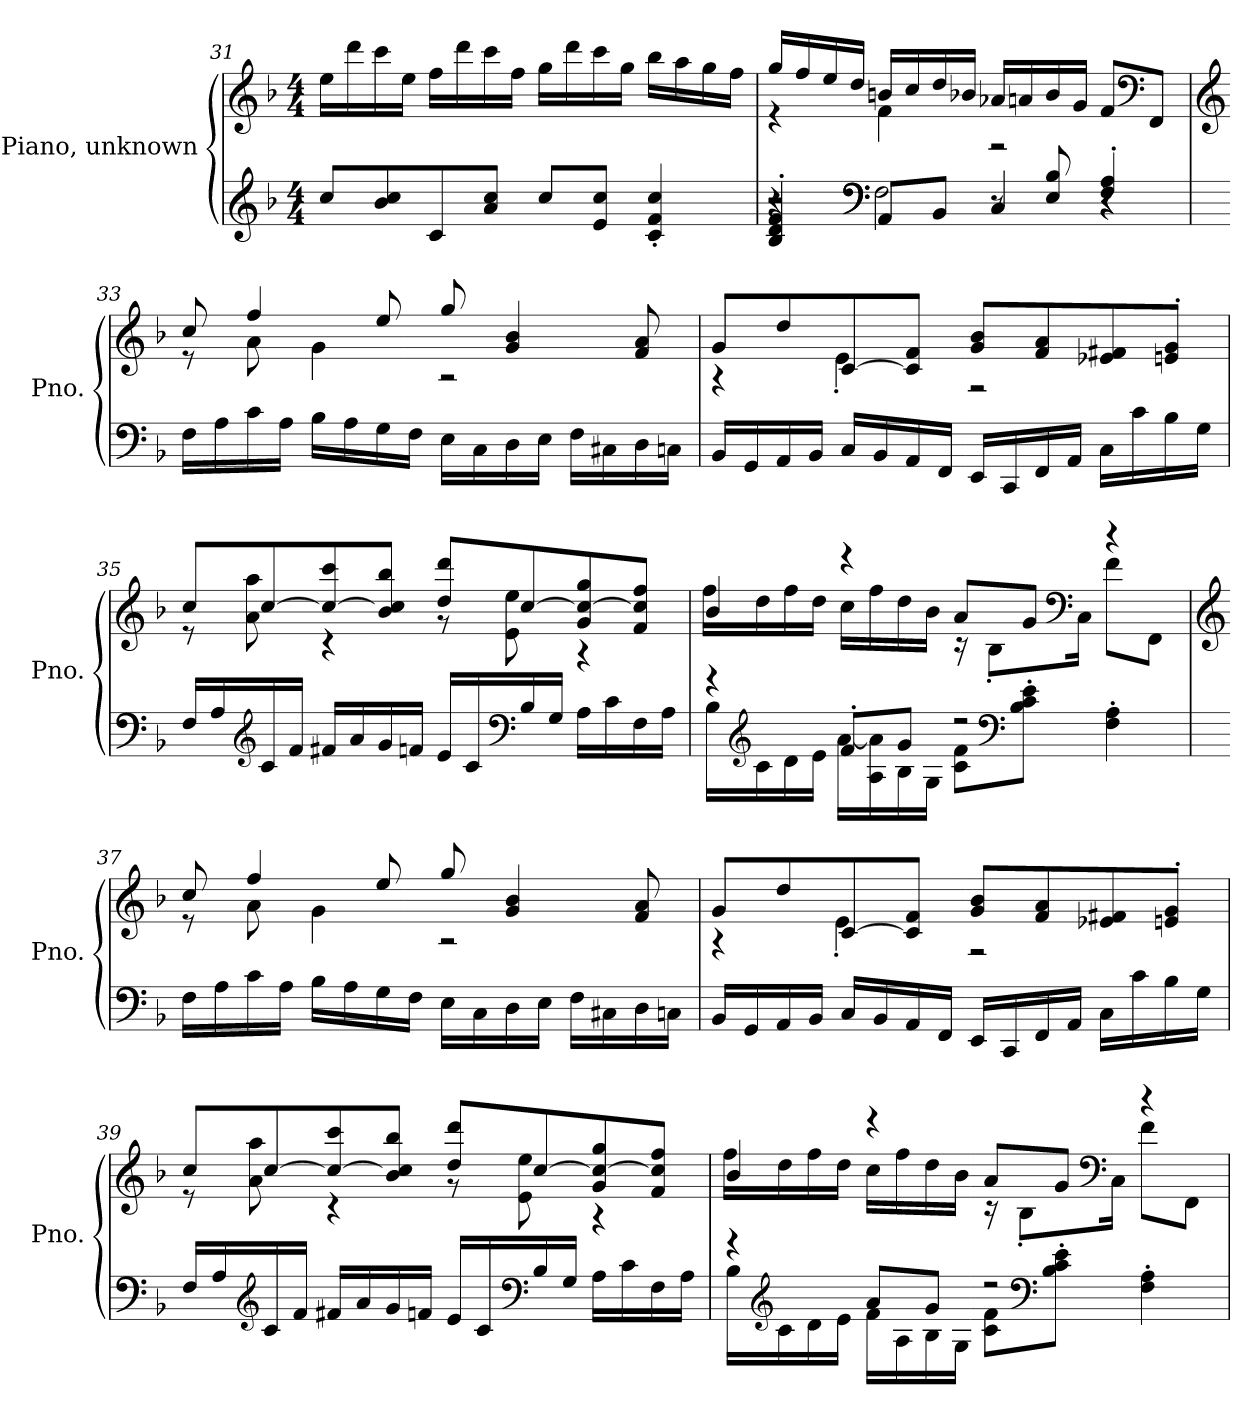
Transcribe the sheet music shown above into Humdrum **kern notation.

**kern	**kern
*part1	*part1
*staff2	*staff1
*I"Piano, unknown	*
*I'Pno.	*
*clefG2	*clefG2
*k[b-]	*k[b-]
*M4/4	*M4/4
=31	=31
8cc/L	16ee\LL
.	16ddd\
8b-/ 8cc/	16ccc\
.	16ee\JJ
8c/	16ff\LL
.	16ddd\
8a/ 8cc/J	16ccc\
.	16ff\JJ
8cc/L	16gg\LL
.	16ddd\
8e/ 8cc/J	16ccc\
.	16gg\JJ
4c/' 4f/' 4cc/'	16bb-\LL
.	16aa\
.	16gg\
.	16ff\JJ
!!LO:LB:g=z
=32	=32
*^	*^
*	*^	*	*
4B-/' 4d/' 4f/'	4r	2r	16gg/LL	4r
.	.	.	16ff/	.
.	.	.	16ee/	.
.	.	.	16dd/JJ	.
*clefF4	*	*	*	*
8AA/L	2F\	.	16bn/LL	4f\
.	.	.	16cc/	.
8BB-/J	.	.	16dd/	.
.	.	.	16b-X/JJ	.
8r	.	4C/	16a-X/LL	2r
.	.	.	16an/	.
8E/ 8B-/	.	.	16b-/	.
.	.	.	16g/JJ	.
4F/' 4A/'	4r	4r	8f/L	.
*	*	*	*clefF4	*
.	.	.	8FF/J	.
*v	*v	*v	*	*
=33	=33	=33
*	*clefG2	*
16F\LL	8cc/	8r
16A\	.	.
16c\	4ff/	8a\
16A\JJ	.	.
16B-\LL	.	4g\
16A\	.	.
16G\	8ee/	.
16F\JJ	.	.
16E\LL	8gg/	2r
16C\	.	.
16D\	4g/ 4b-/	.
16E\JJ	.	.
16F\LL	.	.
16C#X\	.	.
16D\	8f/ 8a/	.
16Cn\JJ	.	.
!!LO:LB:g=z	!!
=34	=34	=34
16BB-/LL	8g/L	4r
16GG/	.	.
16AA/	8dd/	.
16BB-/JJ	.	.
16C/LL	[8c/	4e'\
16BB-/	.	.
16AA/	8c/] 8f/J	.
16FF/JJ	.	.
16EE/LL	8g/ 8b-/L	2r
16CC/	.	.
16FF/	8f/ 8a/	.
16AA/JJ	.	.
16C\LL	8e-X/ 8f#X/	.
16c\	.	.
16B-\	8en/' 8g/'J	.
16G\JJ	.	.
=35	=35	=35
16F/LL	8cc/L	8r
16A/	.	.
*clefG2	*	*
16c/	[8cc/	8a\ 8aa\
16f/JJ	.	.
16f#X/LL	8cc/_ 8ccc/	4r
16a/	.	.
16g/	8b-/ 8cc/] 8bb-/J	.
16fn/JJ	.	.
16e/LL	8dd/ 8ddd/L	8r
16c/	.	.
*clefF4	*	*
16B-/	[8cc/	8e\ 8ee\
16G/JJ	.	.
16A\LL	8g/ 8cc/_ 8gg/	4r
16c\	.	.
16F\	8f/ 8cc/] 8ff/J	.
16A\JJ	.	.
!!LO:LB:g=z	!!
=36	=36	=36
*^	*	*
4r	16B-\LL	4b-/	16ff\LL
*clefG2	*	*	*
.	16c\	.	16dd\
.	16d\	.	16ff\
.	16e\JJ	.	16dd\JJ
8f'/L	[16a\LL	4r	16cc\LL
.	16A\ 16a\]	.	16ff\
8g/J	16B-\	.	16dd\
.	16G\JJ	.	16b-\JJ
2r	8c\ 8f\L	8a/L	16r
.	.	.	8B-'\L
*clefF4	*	*	*
.	8B-\' 8c\' 8e\'J	8g/J	.
*	*	*clefF4	*
.	.	.	16C\Jk
.	4F\' 4A\'	4r	8f\L
.	.	.	8FF\J
*v	*v	*	*
=37	=37	=37
*	*clefG2	*
16F\LL	8cc/	8r
16A\	.	.
16c\	4ff/	8a\
16A\JJ	.	.
16B-\LL	.	4g\
16A\	.	.
16G\	8ee/	.
16F\JJ	.	.
16E\LL	8gg/	2r
16C\	.	.
16D\	4g/ 4b-/	.
16E\JJ	.	.
16F\LL	.	.
16C#X\	.	.
16D\	8f/ 8a/	.
16Cn\JJ	.	.
!!LO:LB:g=z	!!
=38	=38	=38
16BB-/LL	8g/L	4r
16GG/	.	.
16AA/	8dd/	.
16BB-/JJ	.	.
16C/LL	[8c/	4e'\
16BB-/	.	.
16AA/	8c/] 8f/J	.
16FF/JJ	.	.
16EE/LL	8g/ 8b-/L	2r
16CC/	.	.
16FF/	8f/ 8a/	.
16AA/JJ	.	.
16C\LL	8e-X/ 8f#X/	.
16c\	.	.
16B-\	8en/' 8g/'J	.
16G\JJ	.	.
=39	=39	=39
16F/LL	8cc/L	8r
16A/	.	.
*clefG2	*	*
16c/	[8cc/	8a\ 8aa\
16f/JJ	.	.
16f#X/LL	8cc/_ 8ccc/	4r
16a/	.	.
16g/	8b-/ 8cc/] 8bb-/J	.
16fn/JJ	.	.
16e/LL	8dd/ 8ddd/L	8r
16c/	.	.
*clefF4	*	*
16B-/	[8cc/	8e\ 8ee\
16G/JJ	.	.
16A\LL	8g/ 8cc/_ 8gg/	4r
16c\	.	.
16F\	8f/ 8cc/] 8ff/J	.
16A\JJ	.	.
!!LO:PB:g=z	!!
=40	=40	=40
*^	*	*
4r	16B-\LL	4b-/	16ff\LL
*clefG2	*	*	*
.	16c\	.	16dd\
.	16d\	.	16ff\
.	16e\JJ	.	16dd\JJ
8a/L	16f\LL	4r	16cc\LL
.	16A\	.	16ff\
8g/J	16B-\	.	16dd\
.	16G\JJ	.	16b-\JJ
2r	8c\ 8f\L	8a/L	16r
.	.	.	8B-'\L
*clefF4	*	*	*
.	8B-\' 8c\' 8e\'J	8g/J	.
*	*	*clefF4	*
.	.	.	16C\Jk
.	4F\' 4A\'	4r	8f\L
.	.	.	8FF\J
*v	*v	*	*
*	*v	*v
=	=
*-	*-
